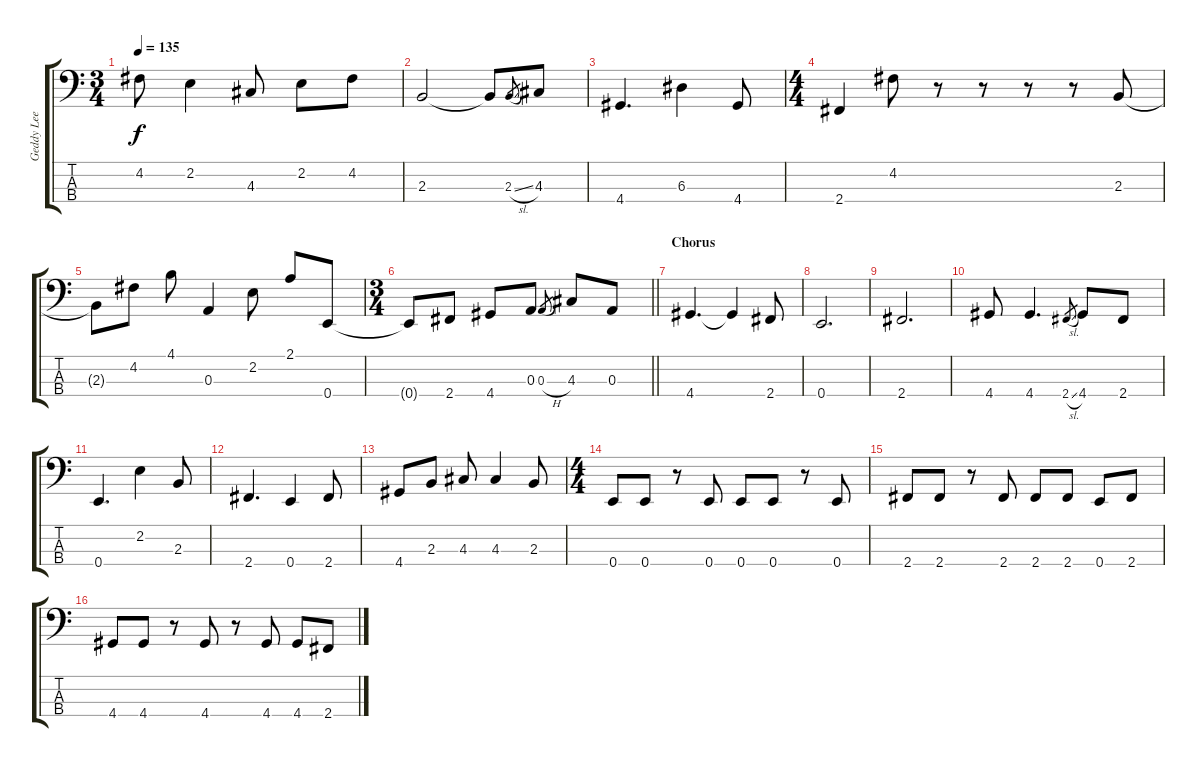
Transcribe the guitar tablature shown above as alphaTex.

\track ("Geddy Lee" "Geddy Lee") {mute instrument electricbassfinger}
\staff {score tabs}
\tuning (G2 D2 A1 E1) {hide}
\ts (3 4)
\tempo 135
\clef f4
\ks c
4.2{t}.8{dy f} 2.2.4 4.3.8 2.2.8 4.2.8 |
2.3.2 2.3{t}.8 2.3{sl}.8{gr} 4.3.8 |
4.4.4{d} 6.3.4 4.4.8 |
\ts (4 4)
2.4.4 4.2.8 r.8 r.8 r.8 r.8 2.3.8 |
2.3{t}.8 4.2.8 4.1.8 0.3.4 2.2.8 2.1.8 0.4.8 |
\ts (3 4)
\barLineRight lightlight
0.4{t}.8 2.4.8 4.4.8 0.3.8 0.3{h}.8{gr} 4.3.8 0.3.8 |
\section ("" "Chorus")
4.4.4{d} 4.4{t}.4 2.4.8 |
0.4.2{d} |
2.4.2{d} |
4.4.8 4.4.4{d} 2.4{sl}.8{gr} 4.4.8 2.4.8 |
0.4.4{d} 2.2.4 2.3.8 |
2.4.4{d} 0.4.4 2.4.8 |
4.4.8 2.3.8 4.3.8 4.3.4 2.3.8 |
\ts (4 4)
0.4.8 0.4.8 r.8 0.4.8 0.4.8 0.4.8 r.8 0.4.8 |
2.4.8 2.4.8 r.8 2.4.8 2.4.8 2.4.8 0.4.8 2.4.8 |
4.4.8 4.4.8 r.8 4.4.8 r.8 4.4.8 4.4.8 2.4.8
